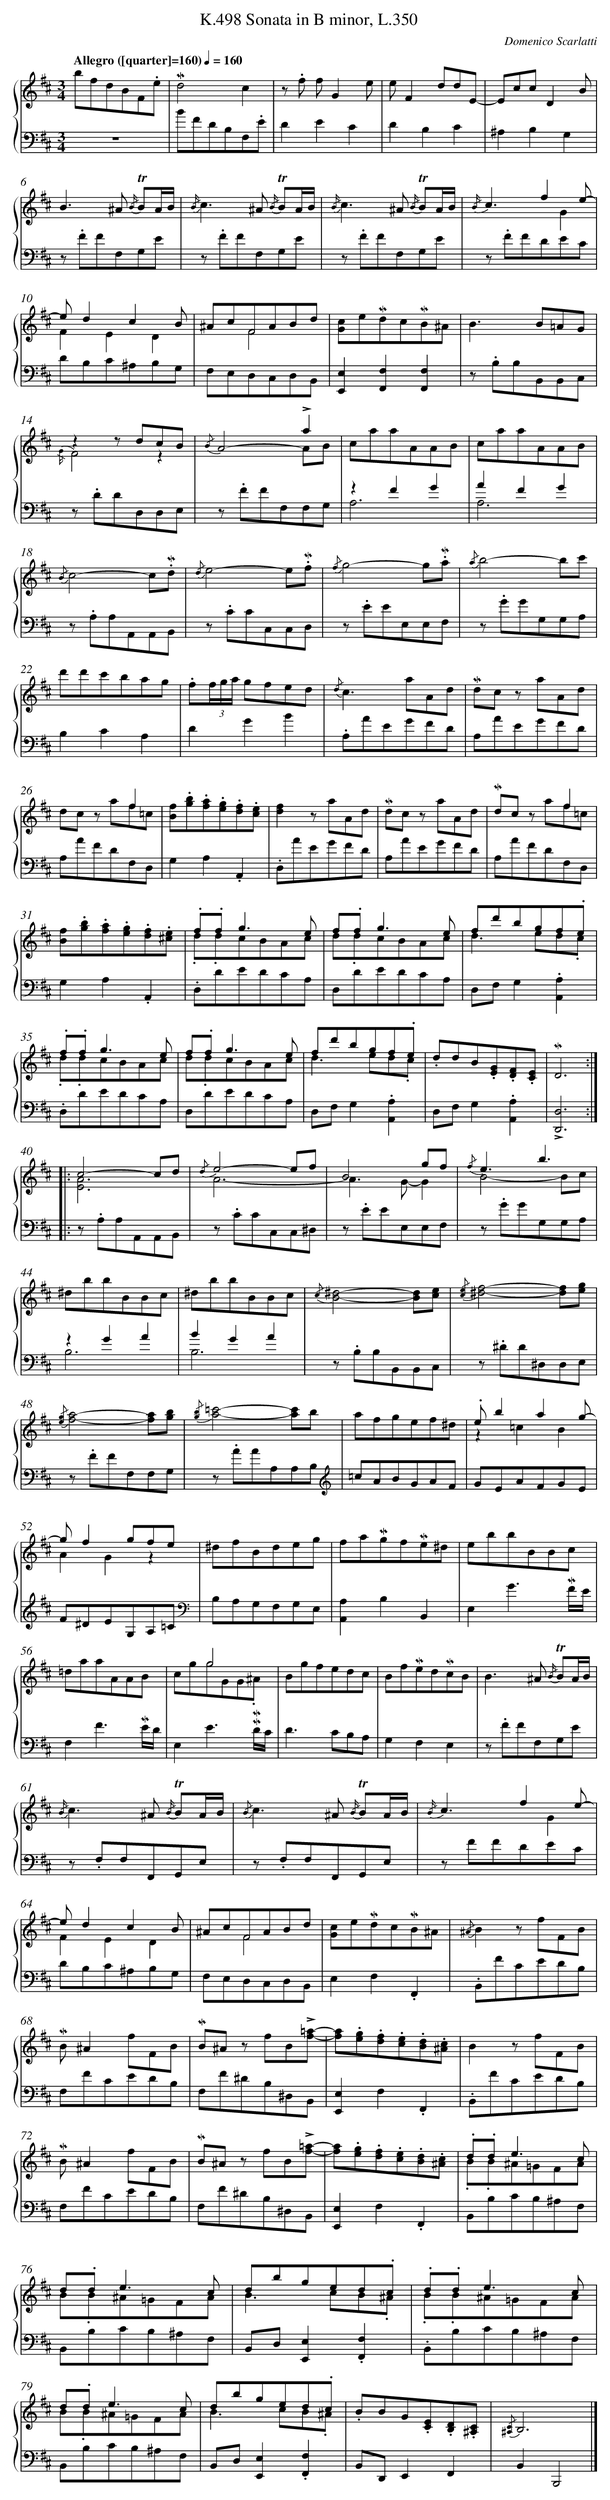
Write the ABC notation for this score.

X:1
T: Sonata in B minor, L.350, K.498
C: Domenico Scarlatti
L: 1/8
M: 3/4
Q: "Allegro ([quarter]=160)" 1/4=160
%%staves {1 2}
V: 1 clef=treble
V: 2 clef=bass
K: D
[V:1] bfdBF.e |
[V:2] z6 |
[V:1] !mordent!d4c2 |
[V:2] BFDB,F,.E |
[V:1] z .f fG2e |
[V:2] D2E2C2 |
[V:1] eF2ddE- |
[V:2] D2B,2C2 |
[V:1] EccD2B |
[V:2] ^A,2B,2G,2 |
[V:1] B2>^A2 {/B/} !trill!BA/B/ |
[V:2] z .FFF,G,E |
[V:1] {/B/}c2>^A2 {/B/} !trill!BA/B/ |
[V:2] z .FFF,G,E |
[V:1] {/B/}c2>^A2 {/B/} !trill!BA/B/ |
[V:2] z .FFF,G,E |
[V:1] {/B/}c3f2e- & x3xG2 |
[V:2] z .FFDEC |
[V:1] ed2c2B & F2E2D2 |
[V:2] DB,C^A,B,G, |
[V:1] ^AcFABd & x2F4 |
[V:2] F,E,D,C,D,B,, |
[V:1] [Gc]e!mordent!dc!mordent!B^A |
[V:2] [E,,2E,2][F,,2F,2][F,,2F,2] |
[V:1] B2>B2=AG |
[V:2] z .B,B,B,,B,,C, |
[V:1] z2z dcB & {/G/}F4z2 |
[V:2] z .DDD,D,E, |
[V:1] {/B}A4-!accent!a2 & x4AB |
[V:2] z .FFF,F,G, |
[V:1] caaAAB |
[V:2] z2F2G2 & A,6 |
[V:1] caaAAB |
[V:2] A2F2G2 & A,6 |
[V:1] {/B}c4-c.!mordent!d |
[V:2] z .A,A,A,,A,,B,, |
[V:1] {/d}e4-e.!mordent!f |
[V:2] z .CCC,C,D, |
[V:1] {/f}g4-g.!mordent!a |
[V:2] z .EEE,E,F, |
[V:1] {/a}b4-bc' |
[V:2] z .GGG,G,A, |
[V:1] d'd'c'bag |
[V:2] B,2C2A,2 |
[V:1] .f(3f/g/a/ gfed |
[V:2] D2G2B2 |
[V:1] {/d}c2>a2Ad |
[V:2] .A,AEGFD |
[V:1] !mordent!dc z aAd |
[V:2] A,AEGFD |
[V:1] x2>x2f2 & dc z af=c |
[V:2] A,AFDF,D, |
[V:1] [Bf].[gb].[fa].[eg].[df].[ce] |
[V:2] G,2A,2.A,,2 |
[V:1] [d2f2]z aAd |
[V:2] .D,AEGFD |
[V:1] !mordent!dc z aAd |
[V:2] A,AEGFD |
[V:1] !mordent!dc z xf2 & x2>a2f=c |
[V:2] A,AFDF,D, |
[V:1] [Bf].[gb].[fa].[eg].[df].[^ce] |
[V:2] G,2A,2.A,,2 |
[V:1] .f.f2<g2e & .d.dcBAc |
[V:2] .D,DEDCA, |
[V:1] f.f2<g2e & d.dcBAc |
[V:2] D,DEDCA, |
[V:1] fd'bgf.e & d2>e2d.c |
[V:2] D,F,G,2.[A,,2A,2] |
[V:1] .f.f2<g2e & .d.dcBAc |
[V:2] .D,DEDCA, |
[V:1] f.f2<g2e & d.dcBAc |
[V:2] D,DEDCA, |
[V:1] fd'bgf.e & d2>e2d.c |
[V:2] D,F,G,2.[A,,2A,2] |
[V:1] .ddB.[EG].[DF].[CE] |
[V:2] D,F,G,2.[A,,2A,2] |
[V:1] !mordent!D6 :|]|:
[V:2] !accent![D,,6D,6] :|]|:
[V:1] c4-cd & [E6A6] |
[V:2] z .A,A,A,,A,,B,, |
[V:1] {/d}e4-ef & A6- |
[V:2] z .CCC,C,^D, |
[V:1] B4gf & A2>G2-G2 |
[V:2] z .EEE,E,F, |
[V:1] {/f}e3b3 & B4-Bc |
[V:2] z .GGG,G,A, |
[V:1] ^dbbBBc |
[V:2] z2G2A2 & B,6 |
[V:1] ^dbbBBc |
[V:2] B2G2A2 & B,6 |
[V:1] {/c}[B4^d4]-[Bd][ce] |
[V:2] z .B,B,B,,B,,C, |
[V:1] {/[ce]}[^d4f4]-[df][eg] |
[V:2] z .^DD^D,D,E, |
[V:1] {/[eg]}[f4a4]-[fa][gb] |
[V:2] z .FFF,F,G, |
[V:1] {/[gb]}[a4=c'4]-[ac']b |
[V:2] z .AAA,A,B,[K:clef=treble] |
[V:1] afgef^d |
[V:2] =cABGAF |
[V:1] .eb2a2g- & z2=c2B2 |
[V:2] GEAFGE |
[V:1] gf2gfe & A2G2z2 |
[V:2] F^DEG,A,=C[K:clef=bass] |
[V:1] ^dfBdeg |
[V:2] B,A,G,F,G,E, |
[V:1] fa!mordent!gf!mordent!e^d |
[V:2] [A,,2A,2]B,2B,,2 |
[V:1] ebbBBc |
[V:2] E,2G3!mordent!F/E/ |
[V:1] =daaAAB |
[V:2] F,2F3!mordent!E/D/ |
[V:1] x2g4 & cggGG.!mordent!^A |
[V:2] E,2E3!mordent!D/C/ |
[V:1] Bgfedc |
[V:2] D2>C2B,A, |
[V:1] Bf!mordent!ed!mordent!cB |
[V:2] G,2F,2E,2 |
[V:1] B2>^A2 {/B/} !trill!BA/B/ |
[V:2] z .FFF,G,E |
[V:1] {/B/}c2>^A2 {/B/} !trill!BA/B/ |
[V:2] z .F,F,F,,G,,E, |
[V:1] {/B}c2>^A2 {/B/} !trill!BA/B/ |
[V:2] z .F,F,F,,G,,E, |
[V:1] {/B/}c3f2e- & x3xG2 |
[V:2] z FFDEC |
[V:1] ed2c2B & F2E2D2 |
[V:2] DB,C^A,B,G, |
[V:1] ^AcFABd & x2F4 |
[V:2] F,E,D,C,D,B,, |
[V:1] [Gc]e!mordent!dc!mordent!B^A |
[V:2] E,2F,2.F,,2 |
[V:1] {/^A}B2z fFB |
[V:2] .B,,FCEDB, |
[V:1] !mordent!B^A2fFB |
[V:2] F,FCEDB, |
[V:1] !mordent!B^A z fB!accent![f=a]- |
[V:2] F,F^DB,^D,B,, |
[V:1] [fa].[eg].[df].[ce].[Bd].[^Ac] |
[V:2] [E,,2E,2]F,2.F,,2 |
[V:1] B2z fFB |
[V:2] .B,,FCEDB, |
[V:1] !mordent!B^A2fFB |
[V:2] F,FCEDB, |
[V:1] !mordent!B^A z fB!accent![f=a]- |
[V:2] F,F^DB,^D,B,, |
[V:1] [fa].[eg].[df].[ce].[Bd].[^Ac] |
[V:2] [E,,2E,2]F,2.F,,2 |
[V:1] .d.d2<e2c & .B.B^A=GFA |
[V:2] B,,B,CB,^A,F, |
[V:1] d.d2<e2c & B.B^A=GFA |
[V:2] B,,B,CB,^A,F, |
[V:1] dbged.c & B2>c2B.^A |
[V:2] B,,D,[E,,2E,2].[F,,2F,2] |
[V:1] .d.d2<e2c & .B.B^A=GFA |
[V:2] .B,,B,CB,^A,F, |
[V:1] d.d2<e2c & B.B^A=GFA |
[V:2] B,,B,CB,^A,F, |
[V:1] dbged.c & B2>c2B.^A |
[V:2] B,,D,[E,,2E,2].[F,,2F,2] |
[V:1] .BBG.[CE].[B,D].[^A,C] |
[V:2] B,,D,,E,,2F,,2 |
[V:1] {/[^A,C]}B,6 |]
[V:2] B,,2B,,,4 |]
